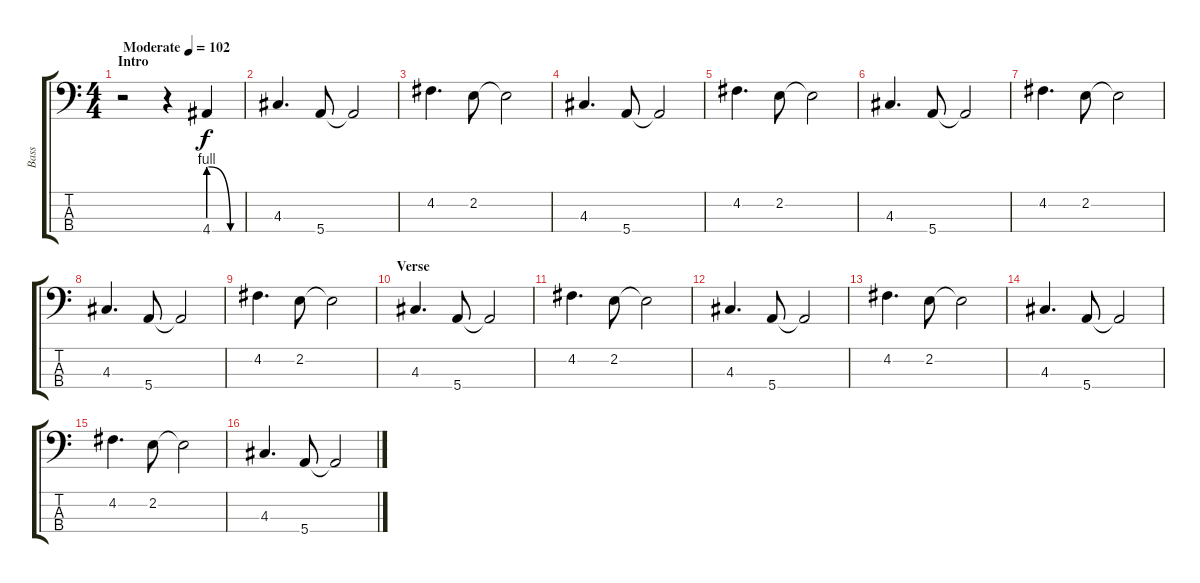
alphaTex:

\track ("Bass" "Bass") {instrument acousticbass}
\staff {score tabs}
\tuning (G2 D2 A1 E1) {hide}
\ts (4 4)
\section ("" "Intro")
\tempo (102 "Moderate")
\clef f4
\ks c
r.2{dy f instrument acousticbass} r.4 4.4{be (custom 0 4 0 4 40 0 40 0 40 0 60 0)}.4 |
4.3.4{d} 5.4.8 5.4{t}.2 |
4.2.4{d} 2.2.8 2.2{t}.2 |
4.3.4{d} 5.4.8 5.4{t}.2 |
4.2.4{d} 2.2.8 2.2{t}.2 |
4.3.4{d} 5.4.8 5.4{t}.2 |
4.2.4{d} 2.2.8 2.2{t}.2 |
4.3.4{d} 5.4.8 5.4{t}.2 |
4.2.4{d} 2.2.8 2.2{t}.2 |
\section ("" "Verse")
4.3.4{d} 5.4.8 5.4{t}.2 |
4.2.4{d} 2.2.8 2.2{t}.2 |
4.3.4{d} 5.4.8 5.4{t}.2 |
4.2.4{d} 2.2.8 2.2{t}.2 |
4.3.4{d} 5.4.8 5.4{t}.2 |
4.2.4{d} 2.2.8 2.2{t}.2 |
4.3.4{d} 5.4.8 5.4{t}.2
